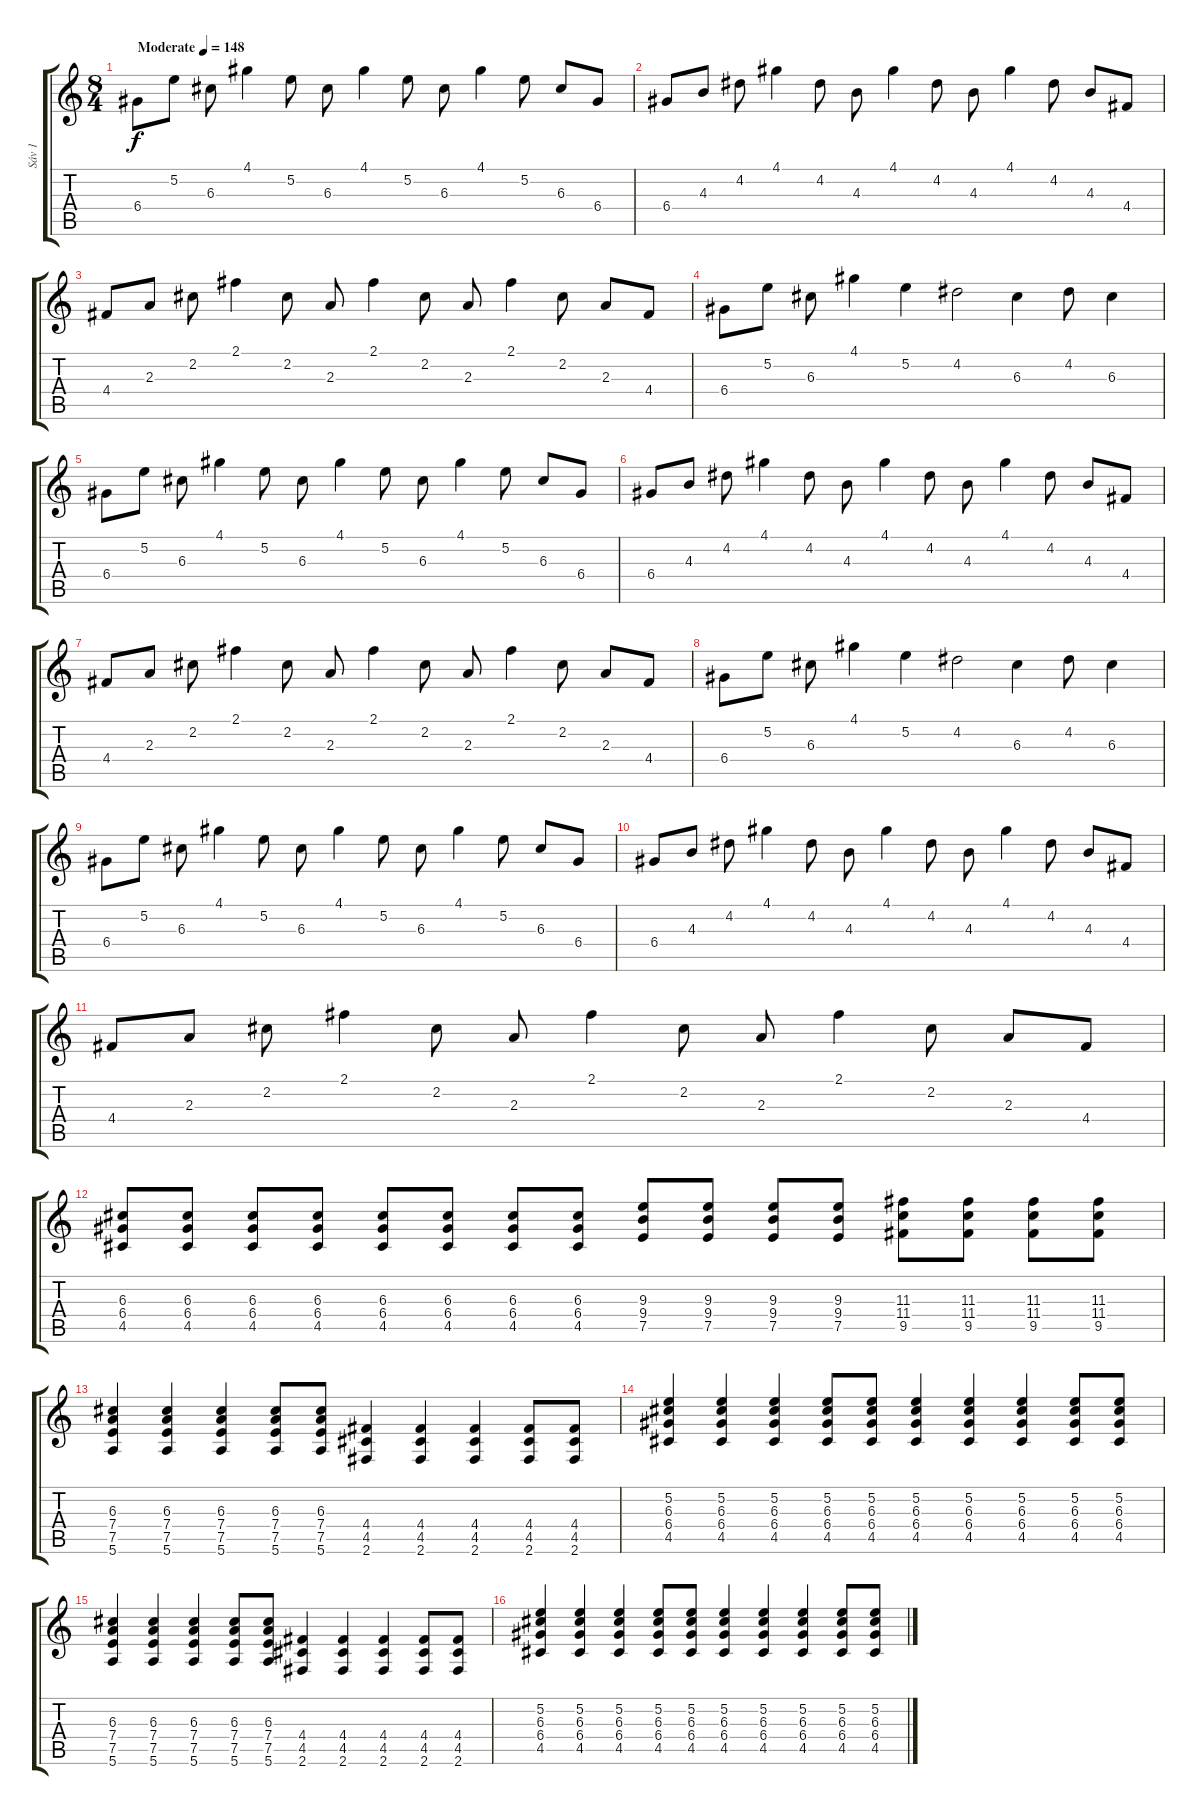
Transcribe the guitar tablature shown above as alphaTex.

\track ("Sáv 1" "Sáv 1") {instrument electricguitarjazz}
\staff {score tabs}
\tuning (E4 B3 G3 D3 A2 E2) {hide}
\ts (8 4)
\tempo (148 "Moderate")
\clef g2
\ks c
6.4.8{dy f instrument electricguitarjazz} 5.2.8 6.3.8 4.1.4 5.2.8 6.3.8 4.1.4 5.2.8 6.3.8 4.1.4 5.2.8 6.3.8 6.4.8 |
6.4.8 4.3.8 4.2.8 4.1.4 4.2.8 4.3.8 4.1.4 4.2.8 4.3.8 4.1.4 4.2.8 4.3.8 4.4.8 |
4.4.8 2.3.8 2.2.8 2.1.4 2.2.8 2.3.8 2.1.4 2.2.8 2.3.8 2.1.4 2.2.8 2.3.8 4.4.8 |
6.4.8 5.2.8 6.3.8 4.1.4 5.2.4 4.2.2 6.3.4 4.2.8 6.3.4 |
6.4.8 5.2.8 6.3.8 4.1.4 5.2.8 6.3.8 4.1.4 5.2.8 6.3.8 4.1.4 5.2.8 6.3.8 6.4.8 |
6.4.8 4.3.8 4.2.8 4.1.4 4.2.8 4.3.8 4.1.4 4.2.8 4.3.8 4.1.4 4.2.8 4.3.8 4.4.8 |
4.4.8 2.3.8 2.2.8 2.1.4 2.2.8 2.3.8 2.1.4 2.2.8 2.3.8 2.1.4 2.2.8 2.3.8 4.4.8 |
6.4.8 5.2.8 6.3.8 4.1.4 5.2.4 4.2.2 6.3.4 4.2.8 6.3.4 |
6.4.8 5.2.8 6.3.8 4.1.4 5.2.8 6.3.8 4.1.4 5.2.8 6.3.8 4.1.4 5.2.8 6.3.8 6.4.8 |
6.4.8 4.3.8 4.2.8 4.1.4 4.2.8 4.3.8 4.1.4 4.2.8 4.3.8 4.1.4 4.2.8 4.3.8 4.4.8 |
4.4.8 2.3.8 2.2.8 2.1.4 2.2.8 2.3.8 2.1.4 2.2.8 2.3.8 2.1.4 2.2.8 2.3.8 4.4.8 |
(6.3 6.4 4.5).8 (6.3 6.4 4.5).8 (6.3 6.4 4.5).8 (6.3 6.4 4.5).8 (6.3 6.4 4.5).8 (6.3 6.4 4.5).8 (6.3 6.4 4.5).8 (6.3 6.4 4.5).8 (9.3 9.4 7.5).8 (9.3 9.4 7.5).8 (9.3 9.4 7.5).8 (9.3 9.4 7.5).8 (11.3 11.4 9.5).8 (11.3 11.4 9.5).8 (11.3 11.4 9.5).8 (11.3 11.4 9.5).8 |
(6.3 7.4 7.5 5.6).4 (6.3 7.4 7.5 5.6).4 (6.3 7.4 7.5 5.6).4 (6.3 7.4 7.5 5.6).8 (6.3 7.4 7.5 5.6).8 (4.4 4.5 2.6).4 (4.4 4.5 2.6).4 (4.4 4.5 2.6).4 (4.4 4.5 2.6).8 (4.4 4.5 2.6).8 |
(5.2 6.3 6.4 4.5).4 (5.2 6.3 6.4 4.5).4 (5.2 6.3 6.4 4.5).4 (5.2 6.3 6.4 4.5).8 (5.2 6.3 6.4 4.5).8 (5.2 6.3 6.4 4.5).4 (5.2 6.3 6.4 4.5).4 (5.2 6.3 6.4 4.5).4 (5.2 6.3 6.4 4.5).8 (5.2 6.3 6.4 4.5).8 |
(6.3 7.4 7.5 5.6).4 (6.3 7.4 7.5 5.6).4 (6.3 7.4 7.5 5.6).4 (6.3 7.4 7.5 5.6).8 (6.3 7.4 7.5 5.6).8 (4.4 4.5 2.6).4 (4.4 4.5 2.6).4 (4.4 4.5 2.6).4 (4.4 4.5 2.6).8 (4.4 4.5 2.6).8 |
(5.2 6.3 6.4 4.5).4 (5.2 6.3 6.4 4.5).4 (5.2 6.3 6.4 4.5).4 (5.2 6.3 6.4 4.5).8 (5.2 6.3 6.4 4.5).8 (5.2 6.3 6.4 4.5).4 (5.2 6.3 6.4 4.5).4 (5.2 6.3 6.4 4.5).4 (5.2 6.3 6.4 4.5).8 (5.2 6.3 6.4 4.5).8
